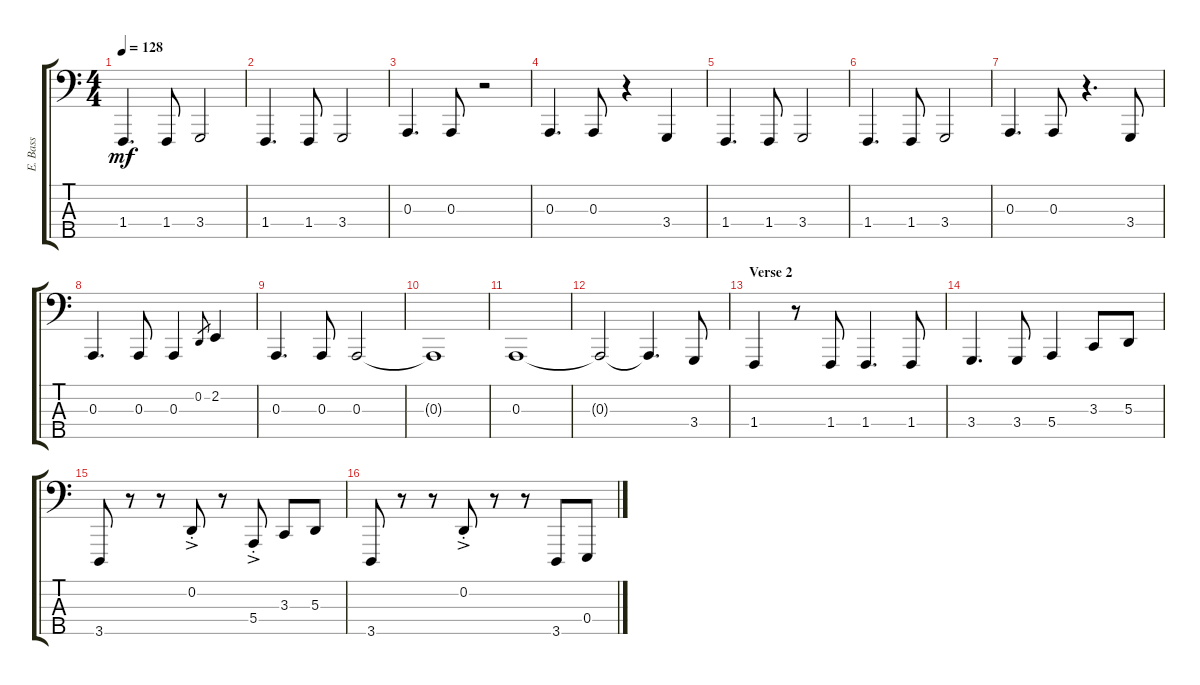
\track ("E. Bass" "E. Bass") {instrument brightacousticpiano}
\staff {score tabs}
\tuning (G2 D2 A1 E1 B0) {hide}
\ts (4 4)
\tempo 128
\clef f4
\ks c
1.4.4{d dy mf} 1.4.8 3.4.2 |
1.4.4{d} 1.4.8 3.4.2 |
0.3.4{d} 0.3.8 r.2 |
0.3.4{d} 0.3.8 r.4 3.4.4 |
1.4.4{d} 1.4.8 3.4.2 |
1.4.4{d} 1.4.8 3.4.2 |
0.3.4{d} 0.3.8 r.4{d} 3.4.8 |
0.3.4{d} 0.3.8 0.3.4 0.2.8{gr} 2.2.4 |
0.3.4{d} 0.3.8 0.3.2 |
0.3{t}.1 |
0.3.1 |
0.3{t}.2 0.3{t}.4{d} 3.4.8 |
\section ("" "Verse 2")
1.4.4 r.8 1.4.8 1.4.4{d} 1.4.8 |
3.4.4{d} 3.4.8 5.4.4 3.3.8 5.3.8 |
3.5.8 r.8 r.8 0.2{ac st}.8 r.8 5.4{ac st}.8 3.3.8 5.3.8 |
3.5.8 r.8 r.8 0.2{ac st}.8 r.8 r.8 3.5.8 0.4.8
